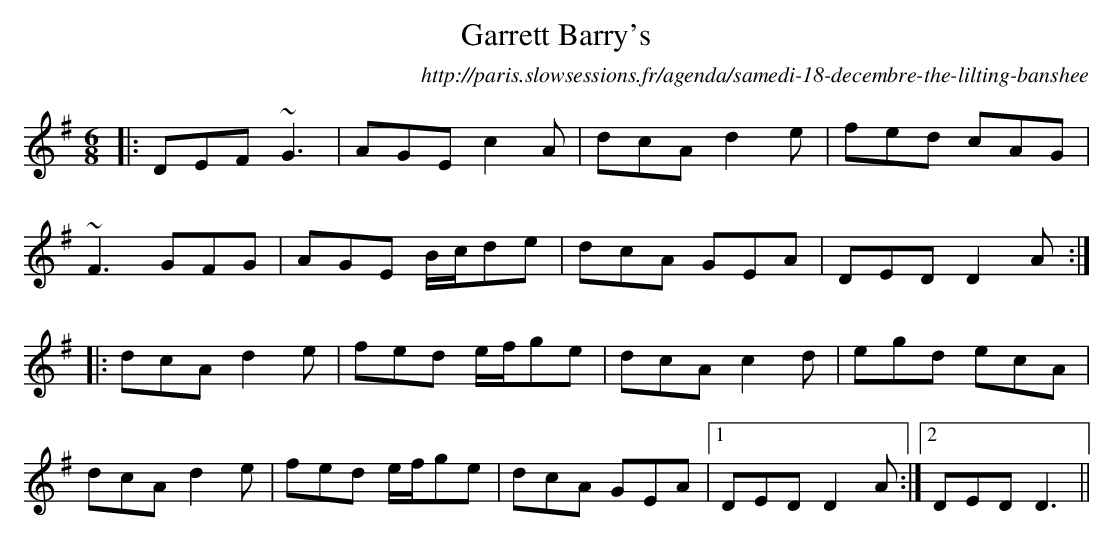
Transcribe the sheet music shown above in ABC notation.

X:1
T: Garrett Barry's
O:http://paris.slowsessions.fr/agenda/samedi-18-decembre-the-lilting-banshee
M: 6/8
L: 1/8
K: G
|: DEF ~G3 | AGE c2A | dcA d2e | fed cAG |
   ~F3 GFG | AGE B/c/de | dcA GEA | DED D2A :|
|: dcA d2e | fed e/f/ge | dcA c2d | egd ecA |
   dcA d2e | fed e/f/ge | dcA GEA | [1 DED D2A :| [2 DED D3 ||
